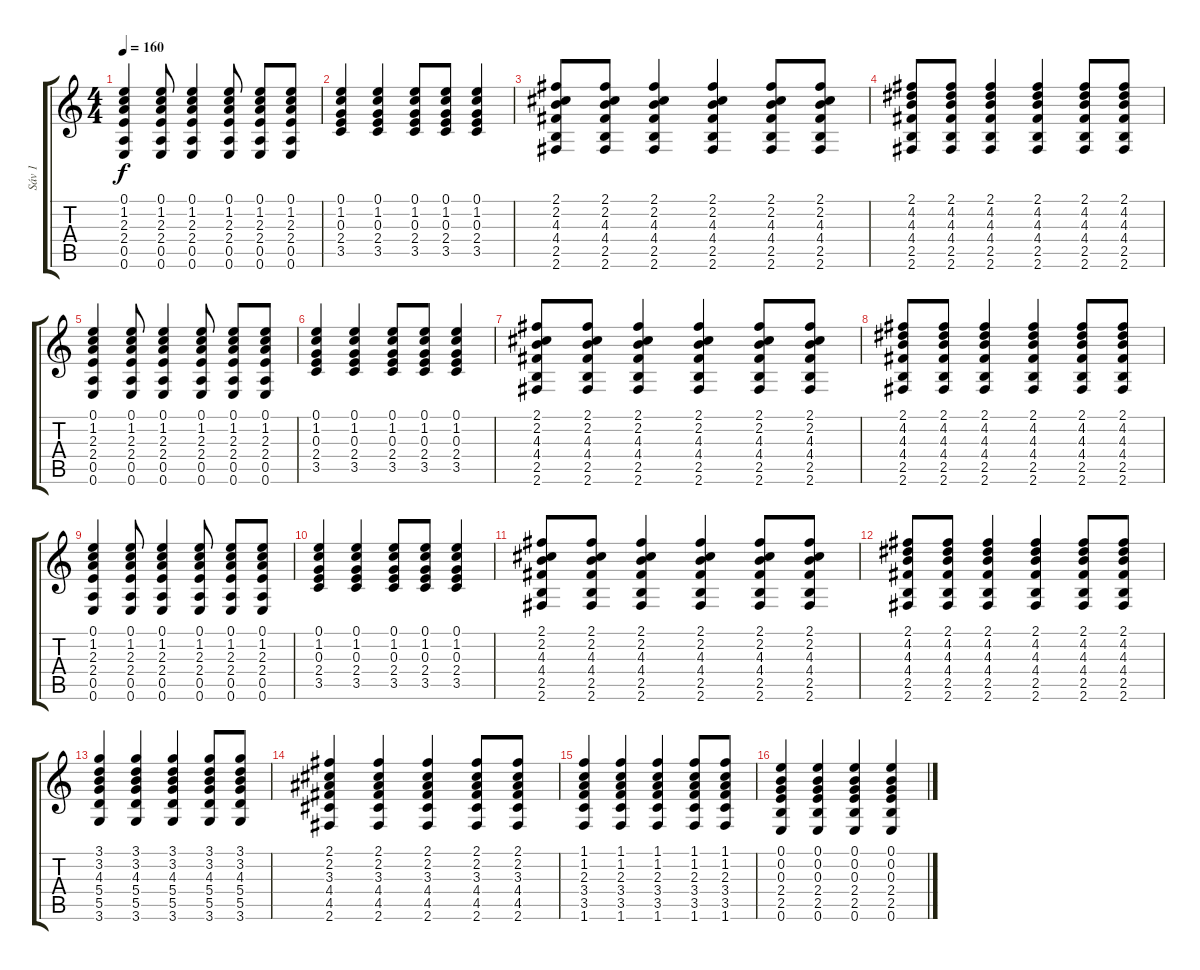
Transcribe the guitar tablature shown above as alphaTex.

\track ("Sáv 1" "Sáv 1") {instrument acousticguitarsteel}
\staff {score tabs}
\tuning (E4 B3 G3 D3 A2 E2) {hide}
\ts (4 4)
\tempo 160
\clef g2
\ks c
(0.1 1.2 2.3 2.4 0.5 0.6).4{dy f} (0.1 1.2 2.3 2.4 0.5 0.6).8 (0.1 1.2 2.3 2.4 0.5 0.6).4 (0.1 1.2 2.3 2.4 0.5 0.6).8 (0.1 1.2 2.3 2.4 0.5 0.6).8 (0.1 1.2 2.3 2.4 0.5 0.6).8 |
(0.1 1.2 0.3 2.4 3.5).4 (0.1 1.2 0.3 2.4 3.5).4 (0.1 1.2 0.3 2.4 3.5).8 (0.1 1.2 0.3 2.4 3.5).8 (0.1 1.2 0.3 2.4 3.5).4 |
(2.1 2.2 4.3 4.4 2.5 2.6).8 (2.1 2.2 4.3 4.4 2.5 2.6).8 (2.1 2.2 4.3 4.4 2.5 2.6).4 (2.1 2.2 4.3 4.4 2.5 2.6).4 (2.1 2.2 4.3 4.4 2.5 2.6).8 (2.1 2.2 4.3 4.4 2.5 2.6).8 |
(2.1 4.2 4.3 4.4 2.5 2.6).8 (2.1 4.2 4.3 4.4 2.5 2.6).8 (2.1 4.2 4.3 4.4 2.5 2.6).4 (2.1 4.2 4.3 4.4 2.5 2.6).4 (2.1 4.2 4.3 4.4 2.5 2.6).8 (2.1 4.2 4.3 4.4 2.5 2.6).8 |
(0.1 1.2 2.3 2.4 0.5 0.6).4 (0.1 1.2 2.3 2.4 0.5 0.6).8 (0.1 1.2 2.3 2.4 0.5 0.6).4 (0.1 1.2 2.3 2.4 0.5 0.6).8 (0.1 1.2 2.3 2.4 0.5 0.6).8 (0.1 1.2 2.3 2.4 0.5 0.6).8 |
(0.1 1.2 0.3 2.4 3.5).4 (0.1 1.2 0.3 2.4 3.5).4 (0.1 1.2 0.3 2.4 3.5).8 (0.1 1.2 0.3 2.4 3.5).8 (0.1 1.2 0.3 2.4 3.5).4 |
(2.1 2.2 4.3 4.4 2.5 2.6).8 (2.1 2.2 4.3 4.4 2.5 2.6).8 (2.1 2.2 4.3 4.4 2.5 2.6).4 (2.1 2.2 4.3 4.4 2.5 2.6).4 (2.1 2.2 4.3 4.4 2.5 2.6).8 (2.1 2.2 4.3 4.4 2.5 2.6).8 |
(2.1 4.2 4.3 4.4 2.5 2.6).8 (2.1 4.2 4.3 4.4 2.5 2.6).8 (2.1 4.2 4.3 4.4 2.5 2.6).4 (2.1 4.2 4.3 4.4 2.5 2.6).4 (2.1 4.2 4.3 4.4 2.5 2.6).8 (2.1 4.2 4.3 4.4 2.5 2.6).8 |
(0.1 1.2 2.3 2.4 0.5 0.6).4 (0.1 1.2 2.3 2.4 0.5 0.6).8 (0.1 1.2 2.3 2.4 0.5 0.6).4 (0.1 1.2 2.3 2.4 0.5 0.6).8 (0.1 1.2 2.3 2.4 0.5 0.6).8 (0.1 1.2 2.3 2.4 0.5 0.6).8 |
(0.1 1.2 0.3 2.4 3.5).4 (0.1 1.2 0.3 2.4 3.5).4 (0.1 1.2 0.3 2.4 3.5).8 (0.1 1.2 0.3 2.4 3.5).8 (0.1 1.2 0.3 2.4 3.5).4 |
(2.1 2.2 4.3 4.4 2.5 2.6).8 (2.1 2.2 4.3 4.4 2.5 2.6).8 (2.1 2.2 4.3 4.4 2.5 2.6).4 (2.1 2.2 4.3 4.4 2.5 2.6).4 (2.1 2.2 4.3 4.4 2.5 2.6).8 (2.1 2.2 4.3 4.4 2.5 2.6).8 |
(2.1 4.2 4.3 4.4 2.5 2.6).8 (2.1 4.2 4.3 4.4 2.5 2.6).8 (2.1 4.2 4.3 4.4 2.5 2.6).4 (2.1 4.2 4.3 4.4 2.5 2.6).4 (2.1 4.2 4.3 4.4 2.5 2.6).8 (2.1 4.2 4.3 4.4 2.5 2.6).8 |
(3.1 3.2 4.3 5.4 5.5 3.6).4 (3.1 3.2 4.3 5.4 5.5 3.6).4 (3.1 3.2 4.3 5.4 5.5 3.6).4 (3.1 3.2 4.3 5.4 5.5 3.6).8 (3.1 3.2 4.3 5.4 5.5 3.6).8 |
(2.1 2.2 3.3 4.4 4.5 2.6).4 (2.1 2.2 3.3 4.4 4.5 2.6).4 (2.1 2.2 3.3 4.4 4.5 2.6).4 (2.1 2.2 3.3 4.4 4.5 2.6).8 (2.1 2.2 3.3 4.4 4.5 2.6).8 |
(1.1 1.2 2.3 3.4 3.5 1.6).4 (1.1 1.2 2.3 3.4 3.5 1.6).4 (1.1 1.2 2.3 3.4 3.5 1.6).4 (1.1 1.2 2.3 3.4 3.5 1.6).8 (1.1 1.2 2.3 3.4 3.5 1.6).8 |
(0.1 0.2 0.3 2.4 2.5 0.6).4 (0.1 0.2 0.3 2.4 2.5 0.6).4 (0.1 0.2 0.3 2.4 2.5 0.6).4 (0.1 0.2 0.3 2.4 2.5 0.6).4
